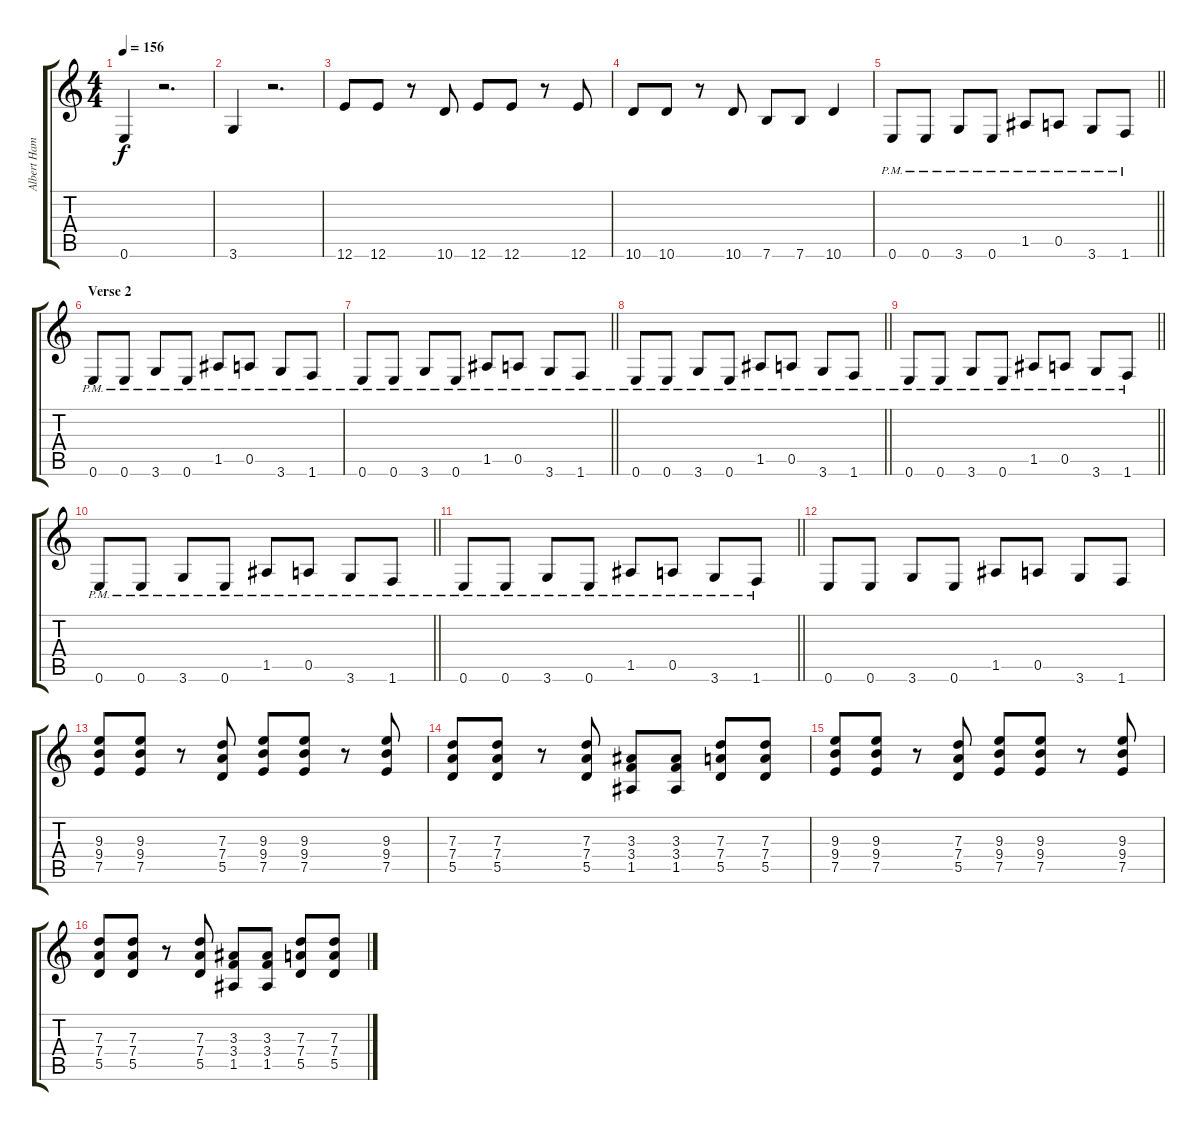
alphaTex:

\track ("Albert Hammond Jr. (Rythm Guitar)" "Albert Ham") {instrument overdrivenguitar}
\staff {score tabs}
\tuning (E4 B3 G3 D3 A2 E2) {hide}
\ts (4 4)
\tempo 156
\clef g2
\ks c
0.6.4{dy f} r.2{d} |
3.6.4 r.2{d} |
12.6.8 12.6.8 r.8 10.6.8 12.6.8 12.6.8 r.8 12.6.8 |
10.6.8 10.6.8 r.8 10.6.8 7.6.8 7.6.8 10.6.4 |
\barLineRight lightlight
0.6{pm}.8 0.6{pm}.8 3.6{pm}.8 0.6{pm}.8 1.5{pm}.8 0.5{pm}.8 3.6{pm}.8 1.6{pm}.8 |
\section ("" "Verse 2")
0.6{pm}.8 0.6{pm}.8 3.6{pm}.8 0.6{pm}.8 1.5{pm}.8 0.5{pm}.8 3.6{pm}.8 1.6{pm}.8 |
\barLineRight lightlight
0.6{pm}.8 0.6{pm}.8 3.6{pm}.8 0.6{pm}.8 1.5{pm}.8 0.5{pm}.8 3.6{pm}.8 1.6{pm}.8 |
\barLineRight lightlight
0.6{pm}.8 0.6{pm}.8 3.6{pm}.8 0.6{pm}.8 1.5{pm}.8 0.5{pm}.8 3.6{pm}.8 1.6{pm}.8 |
\barLineRight lightlight
0.6{pm}.8 0.6{pm}.8 3.6{pm}.8 0.6{pm}.8 1.5{pm}.8 0.5{pm}.8 3.6{pm}.8 1.6{pm}.8 |
\barLineRight lightlight
0.6{pm}.8 0.6{pm}.8 3.6{pm}.8 0.6{pm}.8 1.5{pm}.8 0.5{pm}.8 3.6{pm}.8 1.6{pm}.8 |
\barLineRight lightlight
0.6{pm}.8 0.6{pm}.8 3.6{pm}.8 0.6{pm}.8 1.5{pm}.8 0.5{pm}.8 3.6{pm}.8 1.6{pm}.8 |
0.6.8 0.6.8 3.6.8 0.6.8 1.5.8 0.5.8 3.6.8 1.6.8 |
(9.3 9.4 7.5).8 (9.3 9.4 7.5).8 r.8 (7.3 7.4 5.5).8 (9.3 9.4 7.5).8 (9.3 9.4 7.5).8 r.8 (9.3 9.4 7.5).8 |
(7.3 7.4 5.5).8 (7.3 7.4 5.5).8 r.8 (7.3 7.4 5.5).8 (3.3 3.4 1.5).8 (3.3 3.4 1.5).8 (7.3 7.4 5.5).8 (7.3 7.4 5.5).8 |
(9.3 9.4 7.5).8 (9.3 9.4 7.5).8 r.8 (7.3 7.4 5.5).8 (9.3 9.4 7.5).8 (9.3 9.4 7.5).8 r.8 (9.3 9.4 7.5).8 |
(7.3 7.4 5.5).8 (7.3 7.4 5.5).8 r.8 (7.3 7.4 5.5).8 (3.3 3.4 1.5).8 (3.3 3.4 1.5).8 (7.3 7.4 5.5).8 (7.3 7.4 5.5).8
